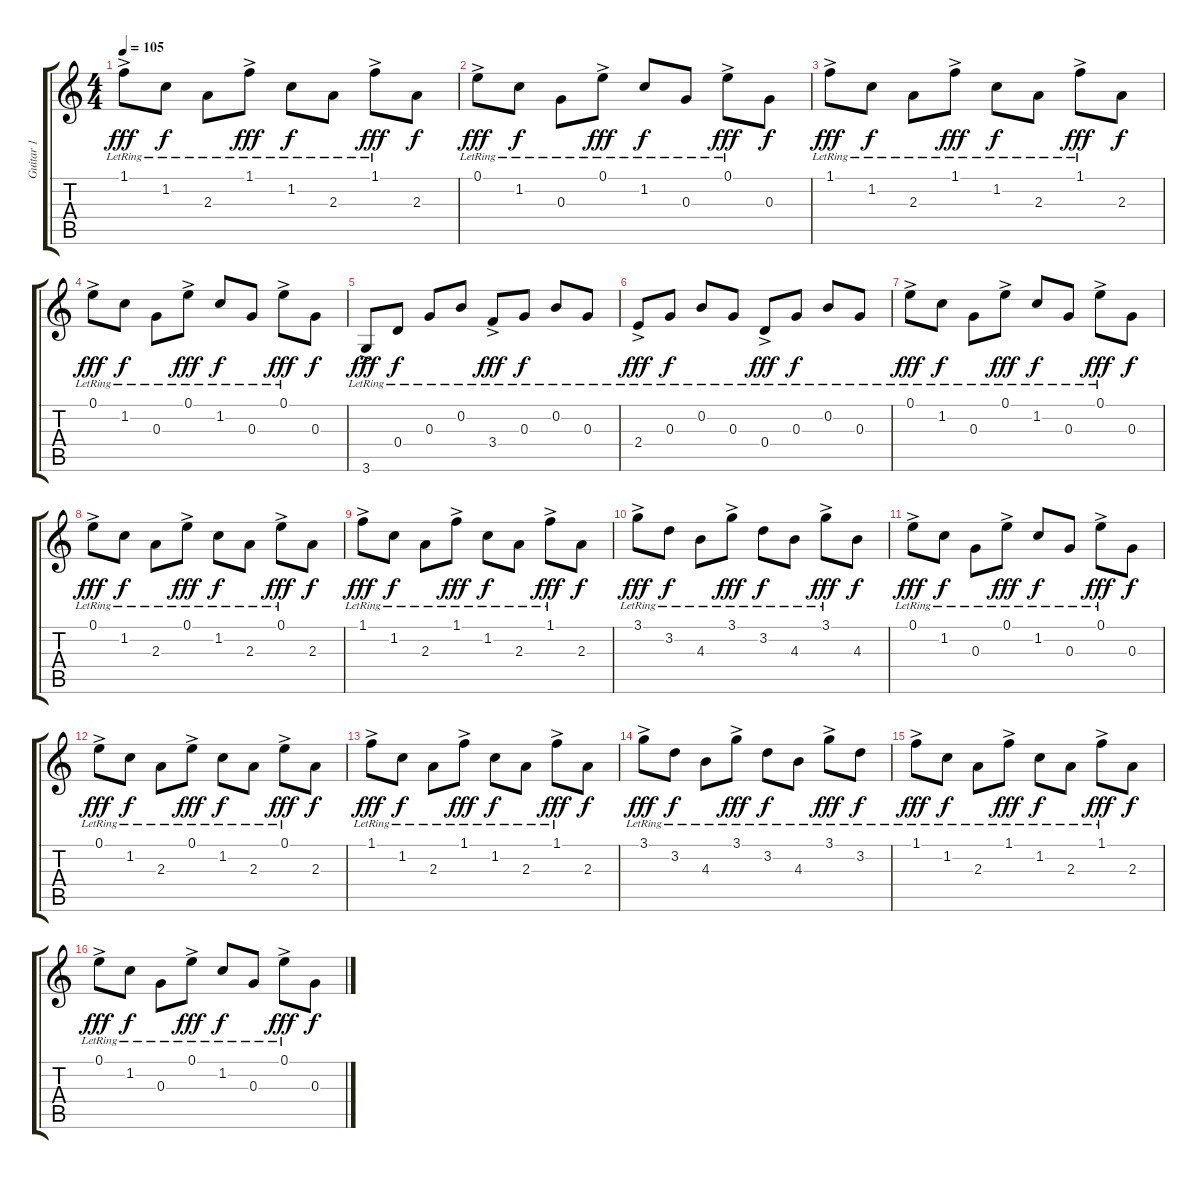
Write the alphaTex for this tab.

\track ("Guitar 1" "Guitar 1") {instrument acousticguitarsteel}
\staff {score tabs}
\tuning (E4 B3 G3 D3 A2 E2) {hide}
\ts (4 4)
\tempo 105
\clef g2
\ks c
1.1{ac lr}.8{dy fff} 1.2{lr}.8{dy f} 2.3{lr}.8 1.1{ac lr}.8{dy fff} 1.2{lr}.8{dy f} 2.3{lr}.8 1.1{ac lr}.8{dy fff} 2.3.8{dy f} |
0.1{ac lr}.8{dy fff} 1.2{lr}.8{dy f} 0.3{lr}.8 0.1{ac lr}.8{dy fff} 1.2{lr}.8{dy f} 0.3{lr}.8 0.1{ac lr}.8{dy fff} 0.3.8{dy f} |
1.1{ac lr}.8{dy fff} 1.2{lr}.8{dy f} 2.3{lr}.8 1.1{ac lr}.8{dy fff} 1.2{lr}.8{dy f} 2.3{lr}.8 1.1{ac lr}.8{dy fff} 2.3.8{dy f} |
0.1{ac lr}.8{dy fff} 1.2{lr}.8{dy f} 0.3{lr}.8 0.1{ac lr}.8{dy fff} 1.2{lr}.8{dy f} 0.3{lr}.8 0.1{ac lr}.8{dy fff} 0.3.8{dy f} |
3.6{ac lr}.8{dy fff} 0.4{lr}.8{dy f} 0.3{lr}.8 0.2{lr}.8 3.4{ac lr}.8{dy fff} 0.3{lr}.8{dy f} 0.2{lr}.8 0.3{lr}.8 |
2.4{ac lr}.8{dy fff} 0.3{lr}.8{dy f} 0.2{lr}.8 0.3{lr}.8 0.4{ac lr}.8{dy fff} 0.3{lr}.8{dy f} 0.2{lr}.8 0.3{lr}.8 |
0.1{ac lr}.8{dy fff} 1.2{lr}.8{dy f} 0.3{lr}.8 0.1{ac lr}.8{dy fff} 1.2{lr}.8{dy f} 0.3{lr}.8 0.1{ac lr}.8{dy fff} 0.3.8{dy f} |
0.1{ac lr}.8{dy fff} 1.2{lr}.8{dy f} 2.3{lr}.8 0.1{ac lr}.8{dy fff} 1.2{lr}.8{dy f} 2.3{lr}.8 0.1{ac lr}.8{dy fff} 2.3.8{dy f} |
1.1{ac lr}.8{dy fff} 1.2{lr}.8{dy f} 2.3{lr}.8 1.1{ac lr}.8{dy fff} 1.2{lr}.8{dy f} 2.3{lr}.8 1.1{ac lr}.8{dy fff} 2.3.8{dy f} |
3.1{ac lr}.8{dy fff} 3.2{lr}.8{dy f} 4.3{lr}.8 3.1{ac lr}.8{dy fff} 3.2{lr}.8{dy f} 4.3{lr}.8 3.1{ac lr}.8{dy fff} 4.3.8{dy f} |
0.1{ac lr}.8{dy fff} 1.2{lr}.8{dy f} 0.3{lr}.8 0.1{ac lr}.8{dy fff} 1.2{lr}.8{dy f} 0.3{lr}.8 0.1{ac lr}.8{dy fff} 0.3.8{dy f} |
0.1{ac lr}.8{dy fff} 1.2{lr}.8{dy f} 2.3{lr}.8 0.1{ac lr}.8{dy fff} 1.2{lr}.8{dy f} 2.3{lr}.8 0.1{ac lr}.8{dy fff} 2.3.8{dy f} |
1.1{ac lr}.8{dy fff} 1.2{lr}.8{dy f} 2.3{lr}.8 1.1{ac lr}.8{dy fff} 1.2{lr}.8{dy f} 2.3{lr}.8 1.1{ac lr}.8{dy fff} 2.3.8{dy f} |
3.1{ac lr}.8{dy fff} 3.2{lr}.8{dy f} 4.3{lr}.8 3.1{ac lr}.8{dy fff} 3.2{lr}.8{dy f} 4.3{lr}.8 3.1{ac lr}.8{dy fff} 3.2{lr}.8{dy f} |
1.1{ac lr}.8{dy fff} 1.2{lr}.8{dy f} 2.3{lr}.8 1.1{ac lr}.8{dy fff} 1.2{lr}.8{dy f} 2.3{lr}.8 1.1{ac lr}.8{dy fff} 2.3.8{dy f} |
0.1{ac lr}.8{dy fff} 1.2{lr}.8{dy f} 0.3{lr}.8 0.1{ac lr}.8{dy fff} 1.2{lr}.8{dy f} 0.3{lr}.8 0.1{ac lr}.8{dy fff} 0.3.8{dy f}
